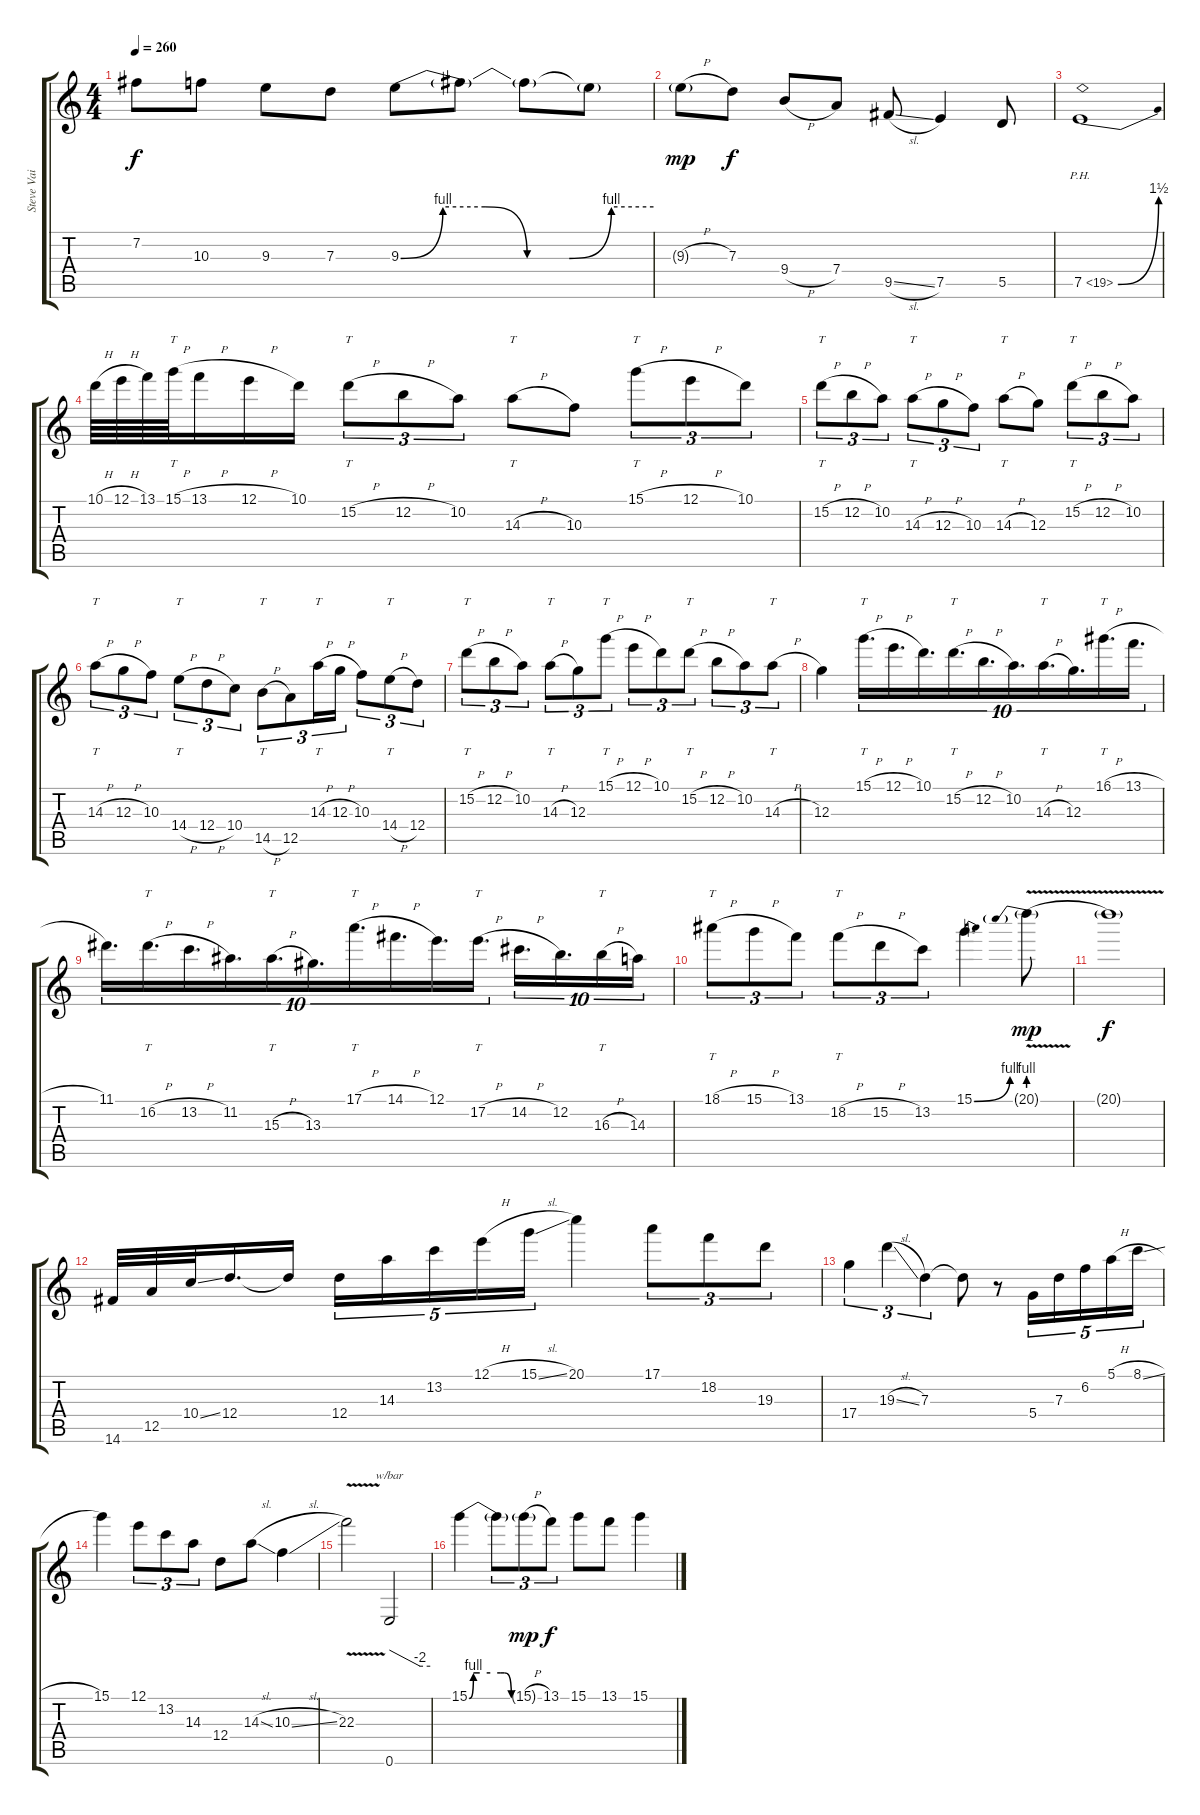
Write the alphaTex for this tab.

\track ("Steve Vai" "Steve Vai") {instrument distortionguitar}
\staff {score tabs}
\tuning (E4 B3 G3 D3 A2 E2) {hide}
\ts (4 4)
\tempo 260
\clef g2
\ks c
7.2.8{dy f} 10.3.8 9.3.8 7.3.8 9.3{be (custom 0 0 10 4 20 4 30 0 40 0 50 4 60 4)}.8 9.3{t}.8 9.3{t}.8 9.3{t}.8 |
9.3{h g}.8{dy mp} 7.3.8{dy f} 9.4{h}.8 7.4.8 9.5{sl}.8 7.5.4 5.5.8 |
7.5{be (bend 0 0 60 6) ph 12}.1 |
10.1{h}.64 12.1{h}.64 13.1.64 15.1{h}.64{tt} 13.1{h}.16 12.1{h}.16 10.1.16 15.2{h}.8{tt tu (3 2)} 12.2{h}.8{tu (3 2)} 10.2.8{tu (3 2)} 14.3{h}.8{tt} 10.3.8 15.1{h}.8{tt tu (3 2)} 12.1{h}.8{tu (3 2)} 10.1.8{tu (3 2)} |
15.2{h}.8{tt tu (3 2)} 12.2{h}.8{tu (3 2)} 10.2.8{tu (3 2)} 14.3{h}.8{tt tu (3 2)} 12.3{h}.8{tu (3 2)} 10.3.8{tu (3 2)} 14.3{h}.8{tt} 12.3.8 15.2{h}.8{tt tu (3 2)} 12.2{h}.8{tu (3 2)} 10.2.8{tu (3 2)} |
14.3{h}.8{tt tu (3 2)} 12.3{h}.8{tu (3 2)} 10.3.8{tu (3 2)} 14.4{h}.8{tt tu (3 2)} 12.4{h}.8{tu (3 2)} 10.4.8{tu (3 2)} 14.5{h}.8{tt tu (3 2)} 12.5.8{tu (3 2)} 14.3{h}.16{tt tu (3 2)} 12.3{h}.16{tu (3 2)} 10.3.8{tu (3 2)} 14.4{h}.8{tt tu (3 2)} 12.4.8{tu (3 2)} |
15.2{h}.8{tt tu (3 2)} 12.2{h}.8{tu (3 2)} 10.2.8{tu (3 2)} 14.3{h}.8{tt tu (3 2)} 12.3.8{tu (3 2)} 15.1{h}.8{tt tu (3 2)} 12.1{h}.8{tu (3 2)} 10.1.8{tu (3 2)} 15.2{h}.8{tt tu (3 2)} 12.2{h}.8{tu (3 2)} 10.2.8{tu (3 2)} 14.3{h}.8{tt tu (3 2)} |
12.3.4 15.1{h}.16{tt d tu (10 8)} 12.1{h}.16{d tu (10 8)} 10.1.16{d tu (10 8)} 15.2{h}.16{tt d tu (10 8)} 12.2{h}.16{d tu (10 8)} 10.2.16{d tu (10 8)} 14.3{h}.16{tt d tu (10 8)} 12.3.16{d tu (10 8)} 16.1{h}.16{tt d tu (10 8)} 13.1{h}.16{d tu (10 8)} |
11.1.16{d tu (10 8)} 16.2{h}.16{tt d tu (10 8)} 13.2{h}.16{d tu (10 8)} 11.2.16{d tu (10 8)} 15.3{h}.16{tt d tu (10 8)} 13.3.16{d tu (10 8)} 17.1{h}.16{tt d tu (10 8)} 14.1{h}.16{d tu (10 8)} 12.1.16{d tu (10 8)} 17.2{h}.16{tt d tu (10 8)} 14.2{h}.16{d tu (10 8)} 12.2.16{d tu (10 8)} 16.3{h}.16{tt tu (10 8)} 14.3.16{tu (10 8)} |
18.1{h}.8{tt tu (3 2)} 15.1{h}.8{tu (3 2)} 13.1.8{tu (3 2)} 18.2{h}.8{tt tu (3 2)} 15.2{h}.8{tu (3 2)} 13.2.8{tu (3 2)} 15.1{be (bend 0 0 60 4)}.4{d} 20.1{be (prebend 0 4 60 4) v g}.8{dy mp} |
20.1{t}.1{dy f} |
14.6.32 12.5.32 10.4{ss}.32 12.4.16{d} 12.4{t}.16 12.4.16{tu (5 4)} 14.3.16{tu (5 4)} 13.2.16{tu (5 4)} 12.1{h}.16{tu (5 4)} 15.1{sl}.16{tu (5 4)} 20.1.4 17.1.8{tu (3 2)} 18.2.8{tu (3 2)} 19.3.8{tu (3 2)} |
17.4.4{tu (3 2)} 19.3{sl}.4{tu (3 2)} 7.3.4{tu (3 2)} 7.3{t}.8 r.8 5.4.16{tu (5 4)} 7.3.16{tu (5 4)} 6.2.16{tu (5 4)} 5.1{h}.16{tu (5 4)} 8.1{sl}.16{tu (5 4)} |
15.1.4 12.1.8{tu (3 2)} 13.2.8{tu (3 2)} 14.3.8{tu (3 2)} 12.4.8 14.3{sl}.8 10.3{sl}.4 |
22.3{v}.2 0.6.2{tbe (custom default 0 0 45 -8 60 -8)} |
15.1{be (custom 0 0 6 4 15 4 30 4 45 4 50 4 60 0)}.4 15.1{t}.8{tu (3 2)} 15.1{h g}.8{tu (3 2) dy mp} 13.1.8{tu (3 2) dy f} 15.1.8 13.1.8 15.1.4
